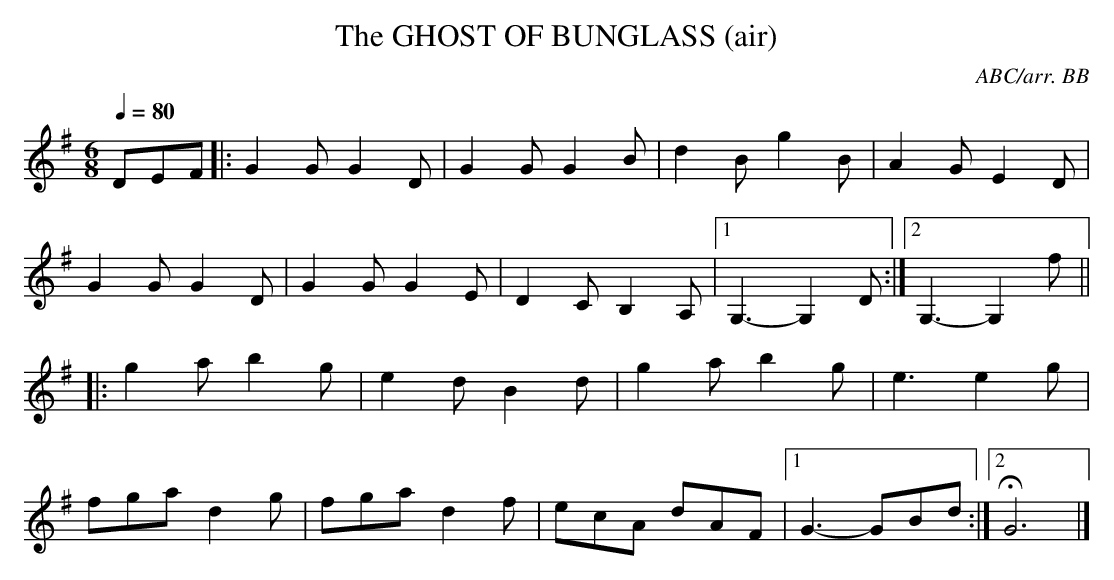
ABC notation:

X:1
T:GHOST OF BUNGLASS (air), The
C:ABC/arr. BB
Q:1/4=80
L:1/8
M:6/8
K:G
DEF|: G2G G2D|G2G G2B|d2B g2B|A2G E2D|
G2G G2D|G2G G2E|D2C B,2A,|1 G,3-G,2D:|2 G,3-G,2f||
|:g2a b2g|e2d B2d|g2a b2g|e3 e2g|
fga d2g|fga d2f|ecA dAF|1 G3-GBd:|2 HG6|]
